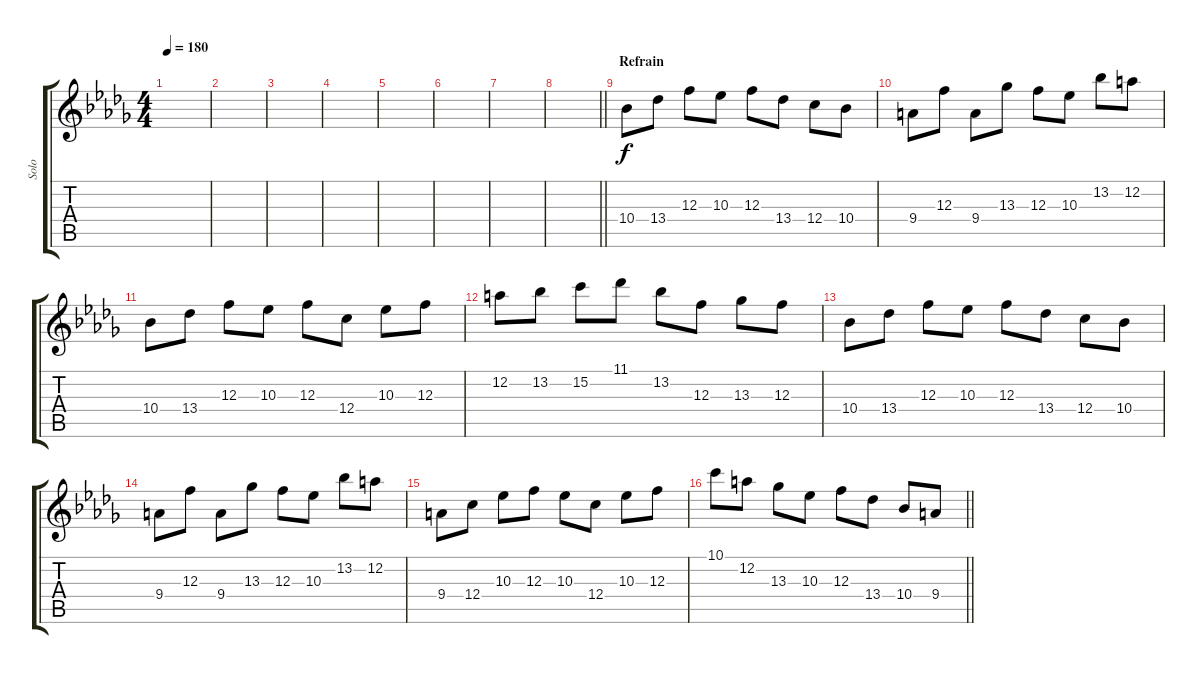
\track ("Solo" "Solo") {instrument distortionguitar}
\staff {score tabs}
\tuning (D4 A3 F3 C3 G2 D2) {hide}
\ts (4 4)
\tempo 180
\clef g2
\ks bbminor
|
|
|
|
|
|
|
\barLineRight lightlight
|
\section ("" "Refrain")
10.4.8 13.4.8 12.3.8 10.3.8 12.3.8 13.4.8 12.4.8 10.4.8 |
9.4.8 12.3.8 9.4.8 13.3.8 12.3.8 10.3.8 13.2.8 12.2.8 |
10.4.8 13.4.8 12.3.8 10.3.8 12.3.8 12.4.8 10.3.8 12.3.8 |
12.2.8 13.2.8 15.2.8 11.1.8 13.2.8 12.3.8 13.3.8 12.3.8 |
10.4.8 13.4.8 12.3.8 10.3.8 12.3.8 13.4.8 12.4.8 10.4.8 |
9.4.8 12.3.8 9.4.8 13.3.8 12.3.8 10.3.8 13.2.8 12.2.8 |
9.4.8 12.4.8 10.3.8 12.3.8 10.3.8 12.4.8 10.3.8 12.3.8 |
\barLineRight lightlight
10.1.8 12.2.8 13.3.8 10.3.8 12.3.8 13.4.8 10.4.8 9.4.8
